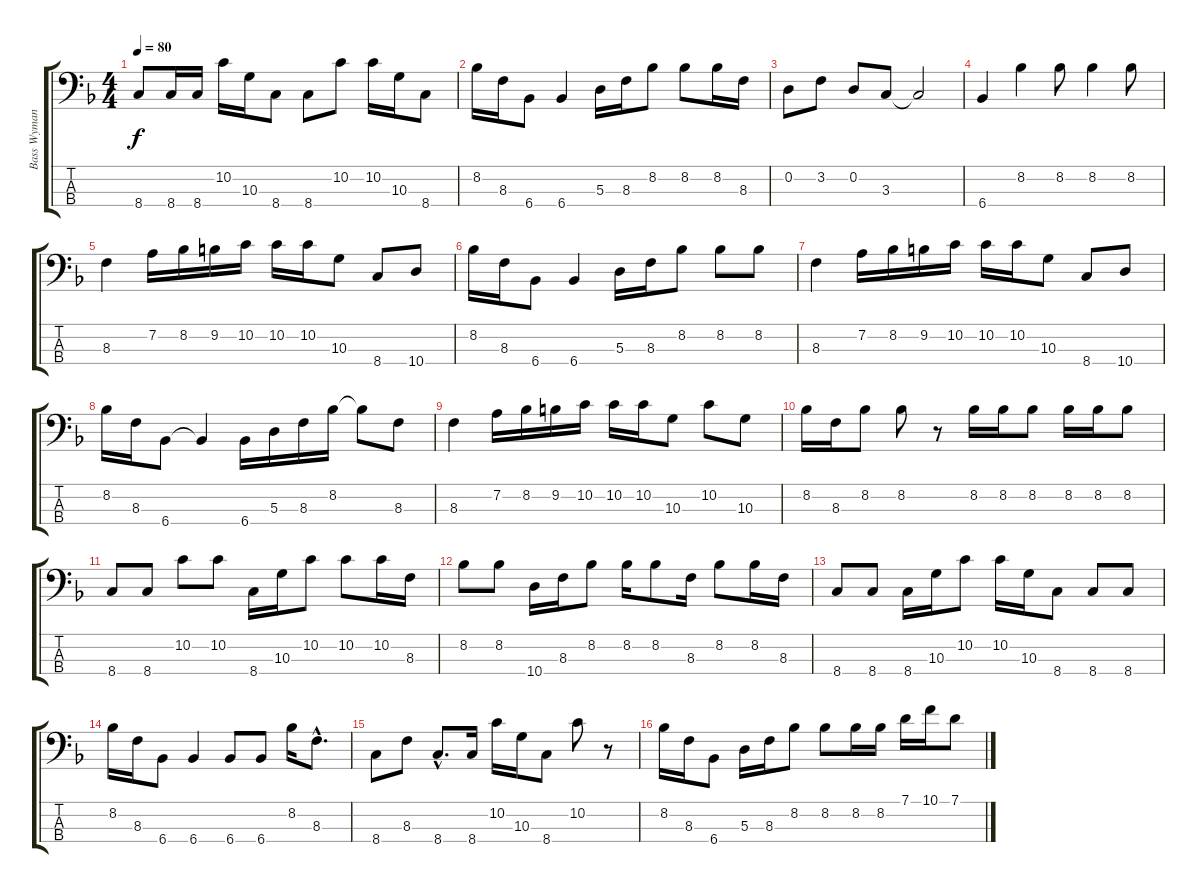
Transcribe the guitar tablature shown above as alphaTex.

\track ("Bass Wyman" "Bass Wyman") {instrument electricbasspick}
\staff {score tabs}
\tuning (G2 D2 A1 E1) {hide}
\ts (4 4)
\tempo 80
\clef f4
\ks f
8.4.8{dy f} 8.4.16 8.4.16 10.2.16 10.3.16 8.4.8 8.4.8 10.2.8 10.2.16 10.3.16 8.4.8 |
8.2.16 8.3.16 6.4.8 6.4.4 5.3.16 8.3.16 8.2.8 8.2.8 8.2.16 8.3.16 |
0.2.8 3.2.8 0.2.8 3.3.8 3.3{t}.2 |
6.4.4 8.2.4 8.2.8 8.2.4 8.2.8 |
8.3.4 7.2.16 8.2.16 9.2.16 10.2.16 10.2.16 10.2.16 10.3.8 8.4.8 10.4.8 |
8.2.16 8.3.16 6.4.8 6.4.4 5.3.16 8.3.16 8.2.8 8.2.8 8.2.8 |
8.3.4 7.2.16 8.2.16 9.2.16 10.2.16 10.2.16 10.2.16 10.3.8 8.4.8 10.4.8 |
8.2.16 8.3.16 6.4.8 6.4{t}.4 6.4.16 5.3.16 8.3.16 8.2.16 8.2{t}.8 8.3.8 |
8.3.4 7.2.16 8.2.16 9.2.16 10.2.16 10.2.16 10.2.16 10.3.8 10.2.8 10.3.8 |
8.2.16 8.3.16 8.2.8 8.2.8 r.8 8.2.16 8.2.16 8.2.8 8.2.16 8.2.16 8.2.8 |
8.4.8 8.4.8 10.2.8 10.2.8 8.4.16 10.3.16 10.2.8 10.2.8 10.2.16 8.3.16 |
8.2.8 8.2.8 10.4.16 8.3.16 8.2.8 8.2.16 8.2.8 8.3.16 8.2.8 8.2.16 8.3.16 |
8.4.8 8.4.8 8.4.16 10.3.16 10.2.8 10.2.16 10.3.16 8.4.8 8.4.8 8.4.8 |
8.2.16 8.3.16 6.4.8 6.4.4 6.4.8 6.4.8 8.2.16 8.3{hac}.8{d} |
8.4.8 8.3.8 8.4{hac}.8{d} 8.4.16 10.2.16 10.3.16 8.4.8 10.2.8 r.8 |
8.2.16 8.3.16 6.4.8 5.3.16 8.3.16 8.2.8 8.2.8 8.2.16 8.2.16 7.1.16 10.1.16 7.1.8
